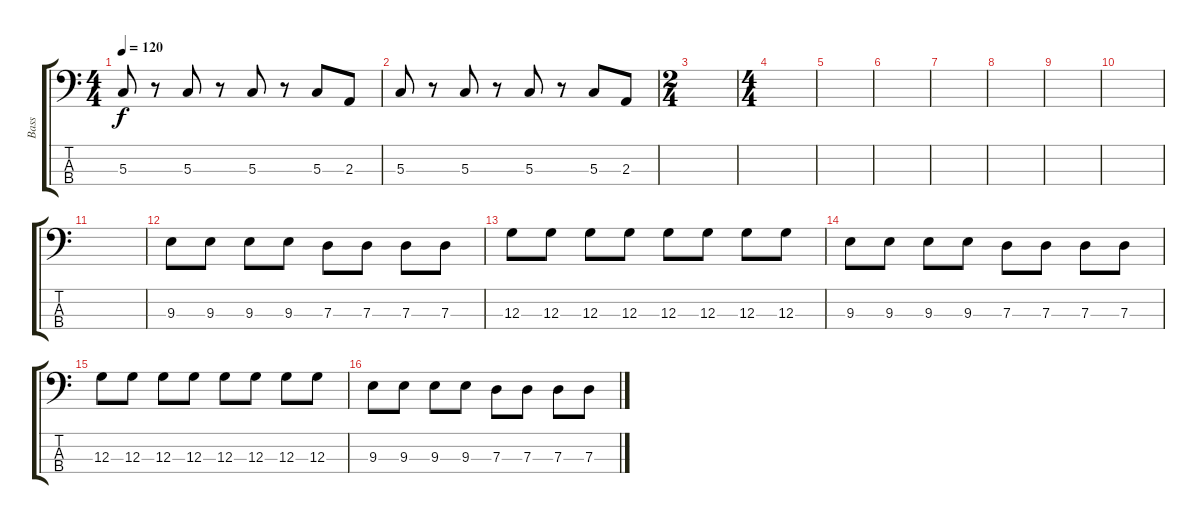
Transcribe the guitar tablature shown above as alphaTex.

\track ("Bass" "Bass") {instrument electricbassfinger}
\staff {score tabs}
\tuning (F2 C2 G1 D1) {hide}
\ts (4 4)
\tempo 120
\clef f4
\ks c
5.3.8{dy f} r.8 5.3.8 r.8 5.3.8 r.8 5.3.8 2.3.8 |
5.3.8 r.8 5.3.8 r.8 5.3.8 r.8 5.3.8 2.3.8 |
\ts (2 4)
|
\ts (4 4)
|
|
|
|
|
|
|
|
9.3.8 9.3.8 9.3.8 9.3.8 7.3.8 7.3.8 7.3.8 7.3.8 |
12.3.8 12.3.8 12.3.8 12.3.8 12.3.8 12.3.8 12.3.8 12.3.8 |
9.3.8 9.3.8 9.3.8 9.3.8 7.3.8 7.3.8 7.3.8 7.3.8 |
12.3.8 12.3.8 12.3.8 12.3.8 12.3.8 12.3.8 12.3.8 12.3.8 |
9.3.8 9.3.8 9.3.8 9.3.8 7.3.8 7.3.8 7.3.8 7.3.8
